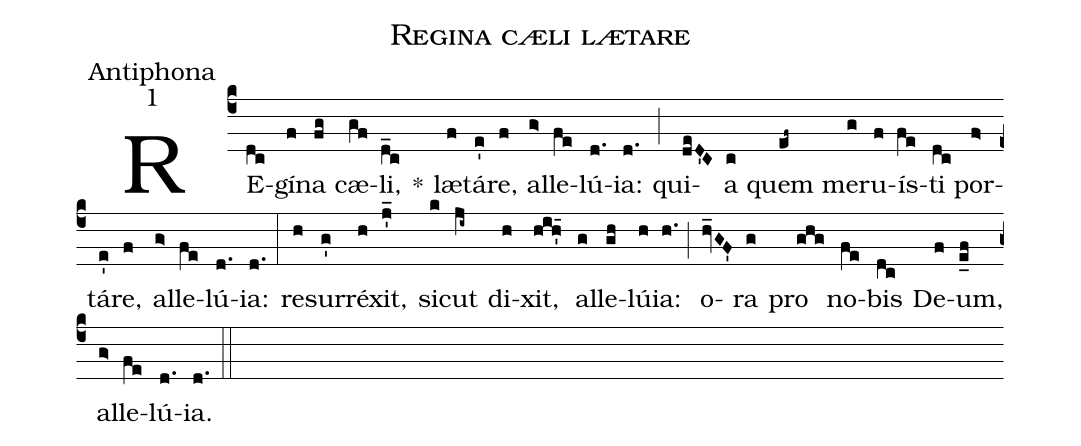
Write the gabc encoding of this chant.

name: Regina cæli lætare;
office-part: Antiphona;
mode: 1;
%%
(c4)
RE(dc)gí(f)na(fg) cæ(gf)li,(d_c) *()
læ(f)tá(e')re,(f) al(g>)le(fe)lú(d.)ia:(d.) (;)
qui(deD'C)a(c) quem(ef~) me(g)ru(f)ís(fe)ti(dc) por(f>)tá(e')re,(f) al(g>)le(fe)lú(d.)ia:(d.) (:)
re(h)sur(g')ré(h)xit,(j'_) sic(k)ut(ji~) di(h)xit,(hih'_51) al(g)le(gh)lú(h)ia:(h.) (;)
o(hv_GF')ra(g) pro(ghg) no(fe)bis(dc) De(f)um,(e_f) al(g>)le(fe)lú(d.)ia.(d.) (::)
